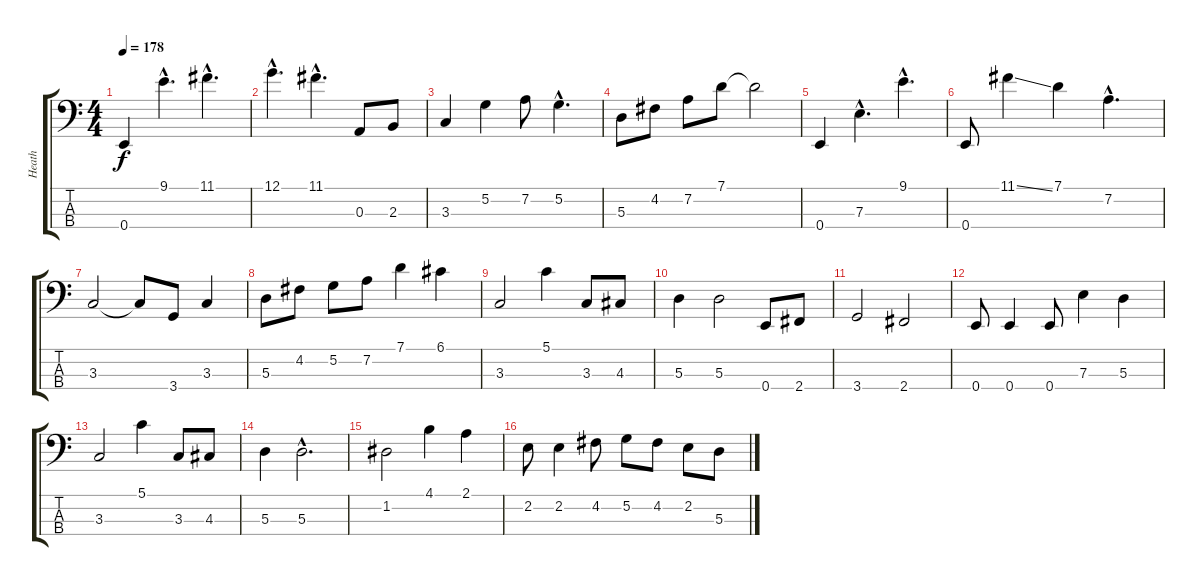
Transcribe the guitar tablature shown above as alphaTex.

\track ("Heath" "Heath") {instrument electricbasspick}
\staff {score tabs}
\tuning (G2 D2 A1 E1) {hide}
\ts (4 4)
\tempo 178
\clef f4
\ks c
0.4.4{dy f} 9.1{hac}.4{d} 11.1{hac}.4{d} |
12.1{hac}.4{d} 11.1{hac}.4{d} 0.3.8 2.3.8 |
3.3.4 5.2.4 7.2.8 5.2{hac}.4{d} |
5.3.8 4.2.8 7.2.8 7.1.8 7.1{t}.2 |
0.4.4 7.3{hac}.4{d} 9.1{hac}.4{d} |
0.4.8 11.1{ss}.4 7.1.4 7.2{hac}.4{d} |
3.3.2 3.3{t}.8 3.4.8 3.3.4 |
5.3.8 4.2.8 5.2.8 7.2.8 7.1.4 6.1.4 |
3.3.2 5.1.4 3.3.8 4.3.8 |
5.3.4 5.3.2 0.4.8 2.4.8 |
3.4.2 2.4.2 |
0.4.8 0.4.4 0.4.8 7.3.4 5.3.4 |
3.3.2 5.1.4 3.3.8 4.3.8 |
5.3.4 5.3{hac}.2{d} |
1.2.2 4.1.4 2.1.4 |
2.2.8 2.2.4 4.2.8 5.2.8 4.2.8 2.2.8 5.3.8
